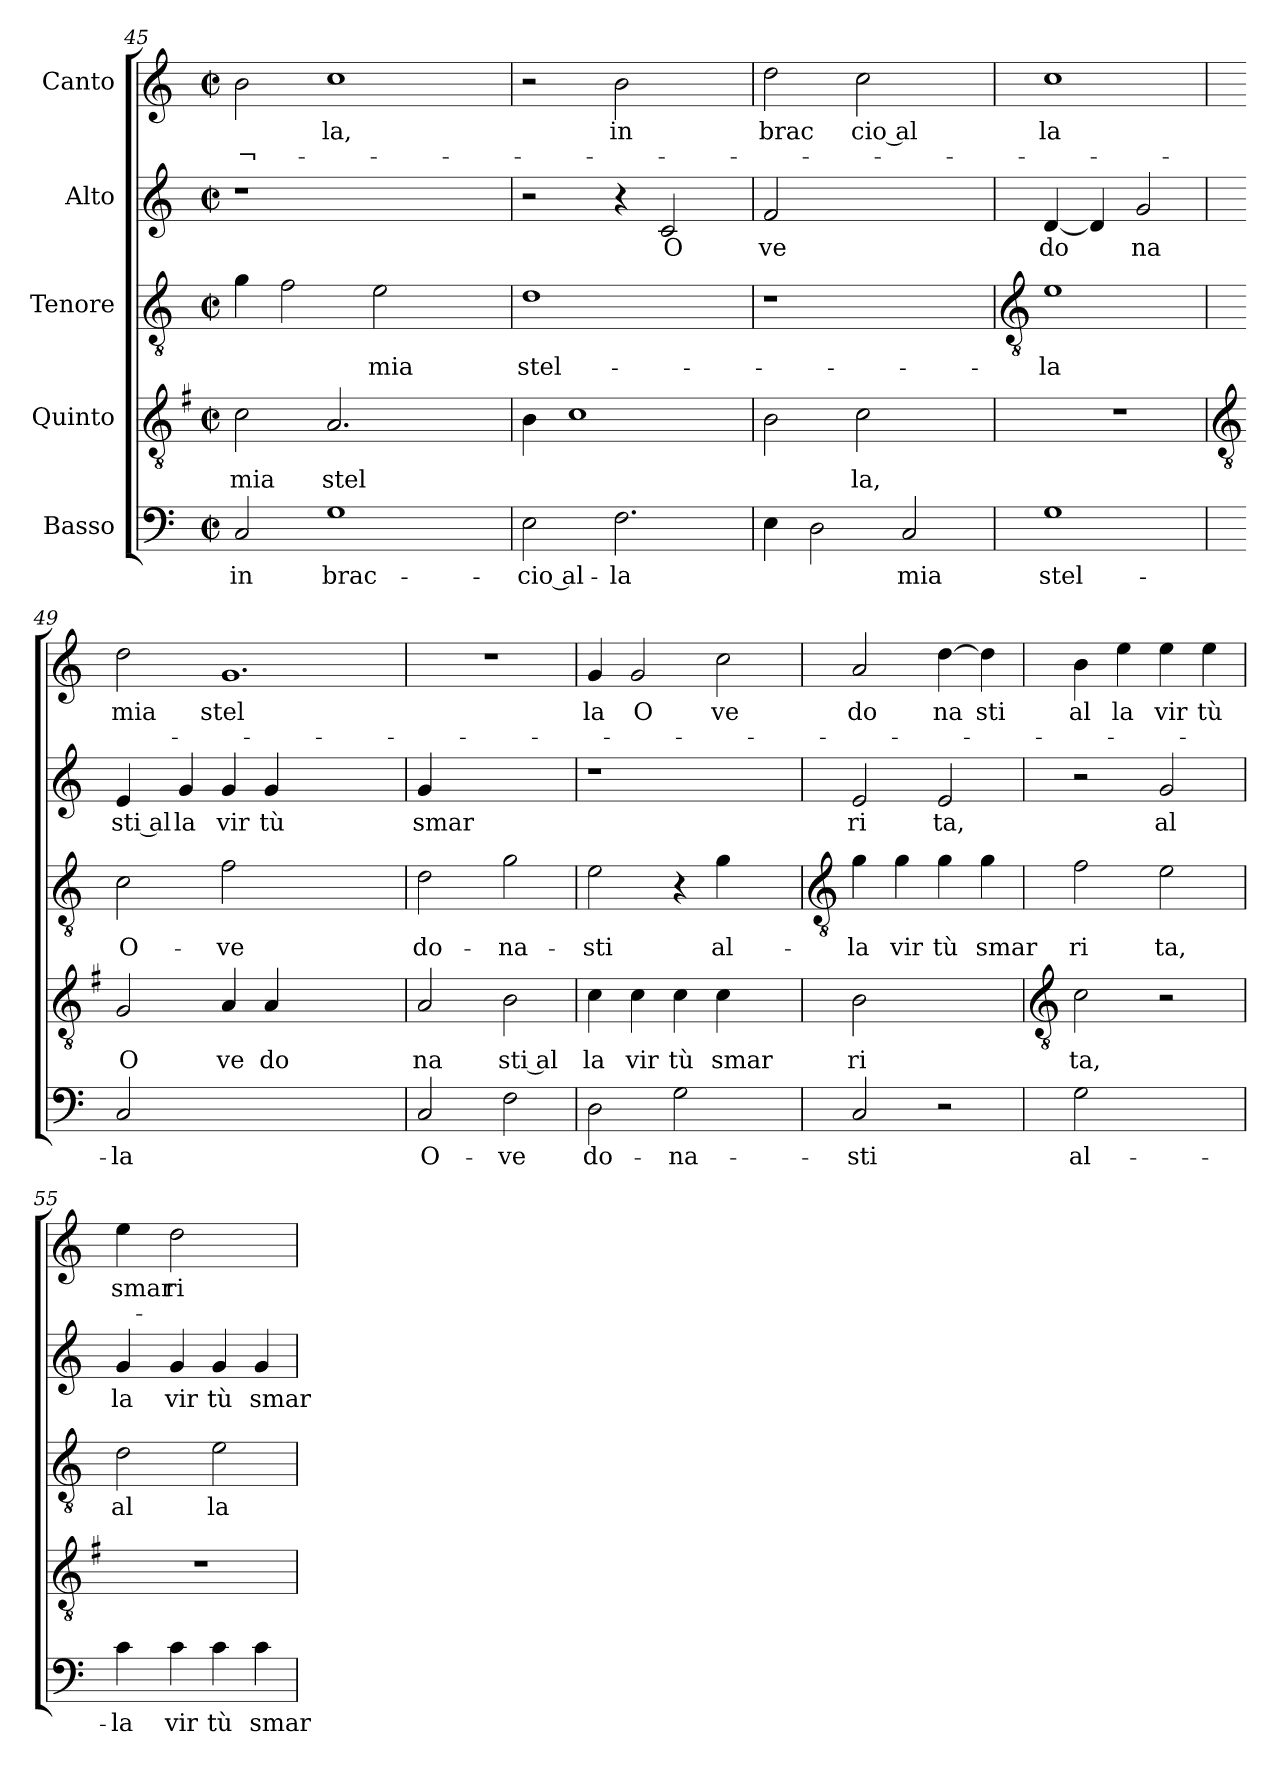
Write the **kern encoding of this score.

**kern	**text	**kern	**text	**kern	**text	**kern	**text	**kern	**text	**text
*part5	*part5	*part4	*part4	*part3	*part3	*part2	*part2	*part1	*part1	*part1
*staff5	*staff5	*staff4	*staff4	*staff3	*staff3	*staff2	*staff2	*staff1	*staff1	*staff1
*I"Basso	*	*I"Quinto	*	*I"Tenore	*	*I"Alto	*	*I"Canto	*	*
*clefF4	*	*clefGv2	*	*clefGv2	*	*clefG2	*	*clefG2	*	*
*	*	*ITrd-3c-5	*	*	*	*	*	*	*	*
*k[]	*	*k[]	*	*k[]	*	*k[]	*	*k[]	*	*
*C:	*	*C:	*	*C:	*	*C:	*	*C:	*	*
*M2/2	*	*M2/2	*	*M2/2	*	*M2/2	*	*M2/2	*	*
*met(c|)	*	*met(c|)	*	*met(c|)	*	*met(c|)	*	*met(c|)	*	*
=45A	=45A	=45A	=45A	=45A	=45A	=45A	=45A	=45A	=45A	=45A
!	!LO:LY:b	!	!LO:LY:b	!	!	!	!	!	!	!LO:LY:b
2C/	in	2f\	mia	4g\	.	1r	.	2b\	.	¬-
.	.	.	.	2f\	.	.	.	.	.	.
!	!LO:LY:b	!	!LO:LY:b	!	!	!	!	!	!LO:LY:b	!
1G	brac-	2.d/	stel	.	.	.	.	1cc	-la,	.
!	!	!	!	!	!LO:LY:b	!	!	!	!	!
.	.	.	.	2e\	mia	.	.	.	.	.
.	.	.	.	.	.	2ryy	.	.	.	.
.	.	4ryy	.	4ryy	.	.	.	.	.	.
=46A	=46A	=46A	=46A	=46A	=46A	=46A	=46A	=46A	=46A	=46A
!	!LO:LY:b	!	!	!	!LO:LY:b	!	!	!	!	!
2E\	-cio al-	4e\	.	1d	stel-	2r	.	2r	.	.
.	.	1f	.	.	.	.	.	.	.	.
!	!LO:LY:b	!	!	!	!	!	!	!	!LO:LY:b	!
2.F\	-la	.	.	.	.	4r	.	2b\	in	.
!	!	!	!	!	!	!	!LO:LY:b	!	!	!
.	.	.	.	.	.	2c/	O	.	.	.
.	.	.	.	4ryy	.	.	.	4ryy	.	.
=47A	=47A	=47A	=47A	=47A	=47A	=47A	=47A	=47A	=47A	=47A
!	!	!	!	!	!	!	!LO:LY:b	!	!LO:LY:b	!
4E\	.	2e\	.	1r	.	2f/	ve	2dd\	brac	.
2D\	.	.	.	.	.	.	.	.	.	.
!	!	!	!LO:LY:b	!	!	!	!	!	!LO:LY:b	!
.	.	2f\	la,	.	.	2.ryy	.	2cc\	cio al	.
!	!LO:LY:b	!	!	!	!	!	!	!	!	!
2C/	mia	.	.	.	.	.	.	.	.	.
.	.	4ryy	.	4ryy	.	.	.	4ryy	.	.
!!LO:LB:g=z
=48A	=48A	=48A	=48A	=48A	=48A	=48A	=48A	=48A	=48A	=48A
*	*	*	*	*clefGv2	*	*	*	*	*	*
!	!LO:LY:b	!	!	!	!LO:LY:b	!	!LO:LY:b	!	!LO:LY:b	!
1G	stel-	1r	.	1e	-la	[4d/	do	1cc	la	.
.	.	.	.	.	.	4d/]	.	.	.	.
!	!	!	!	!	!	!	!LO:LY:b	!	!	!
.	.	.	.	.	.	2g/	na	.	.	.
!!LO:LB:g=z
=49A	=49A	=49A	=49A	=49A	=49A	=49A	=49A	=49A	=49A	=49A
*	*	*clefGv2	*	*	*	*	*	*	*	*
!	!LO:LY:b	!	!LO:LY:b	!	!LO:LY:b	!	!LO:LY:b	!	!LO:LY:b	!
2C/	-la	2c/	O	2c\	O-	4e/	sti al	2dd\	mia	.
!	!	!	!	!	!	!	!LO:LY:b	!	!	!
.	.	.	.	.	.	4g/	la	.	.	.
!	!	!	!LO:LY:b	!	!LO:LY:b	!	!LO:LY:b	!	!LO:LY:b	!
1.ryy	.	4d/	ve	2f\	-ve	4g/	vir	1.g	stel	.
!	!	!	!LO:LY:b	!	!	!	!LO:LY:b	!	!	!
.	.	4d/	do	.	.	4g/	tù	.	.	.
.	.	1ryy	.	1ryy	.	1ryy	.	.	.	.
!!LO:LB:g=z
=51A	=51A	=51A	=51A	=51A	=51A	=51A	=51A	=51A	=51A	=51A
!	!LO:LY:b	!	!LO:LY:b	!	!LO:LY:b	!	!LO:LY:b	!	!	!
2C/	O-	2d/	na	2d\	do-	4g/	smar	1r	.	.
.	.	.	.	.	.	2.ryy	.	.	.	.
!	!LO:LY:b	!	!LO:LY:b	!	!LO:LY:b	!	!	!	!	!
2F\	-ve	2e\	sti al	2g\	-na-	.	.	.	.	.
!!LO:LB:g=z
=52	=52	=52	=52	=52	=52	=52	=52	=52	=52	=52
!	!LO:LY:b	!	!LO:LY:b	!	!LO:LY:b	!	!	!	!LO:LY:b	!
2D\	do-	4f\	la	2e\	-sti	1r	.	4g/	la	.
!	!	!	!LO:LY:b	!	!	!	!	!	!LO:LY:b	!
.	.	4f\	vir	.	.	.	.	2g/	O	.
!	!LO:LY:b	!	!LO:LY:b	!	!	!	!	!	!	!
2G\	-na-	4f\	tù	4r	.	.	.	.	.	.
!	!	!	!LO:LY:b	!	!LO:LY:b	!	!	!	!LO:LY:b	!
.	.	4f\	smar	4g\	al-	.	.	2cc\	ve	.
4ryy	.	4ryy	.	4ryy	.	4ryy	.	.	.	.
!!LO:LB:g=z
=53	=53	=53	=53	=53	=53	=53	=53	=53	=53	=53
*	*	*	*	*clefGv2	*	*	*	*	*	*
!	!LO:LY:b	!	!LO:LY:b	!	!LO:LY:b	!	!LO:LY:b	!	!LO:LY:b	!
2C/	-sti	2e\	ri	4g\	-la	2e/	ri	2a/	do	.
!	!	!	!	!	!LO:LY:b	!	!	!	!	!
.	.	.	.	4g\	vir	.	.	.	.	.
!	!	!	!	!	!LO:LY:b	!	!LO:LY:b	!	!LO:LY:b	!
2r	.	2ryy	.	4g\	tù	2e/	ta,	[4dd\	na	.
!	!	!	!	!	!LO:LY:b	!	!	!	!LO:LY:b	!
.	.	.	.	4g\	smar	.	.	4dd\]	sti	.
!!LO:LB:g=z
=54	=54	=54	=54	=54	=54	=54	=54	=54	=54	=54
*	*	*clefGv2	*	*	*	*	*	*	*	*
!	!LO:LY:b	!	!LO:LY:b	!	!LO:LY:b	!	!	!	!LO:LY:b	!
2G\	al-	2f\	ta,	2f\	ri	2r	.	4b\	al	.
!	!	!	!	!	!	!	!	!	!LO:LY:b	!
.	.	.	.	.	.	.	.	4ee\	la	.
!	!	!	!	!	!LO:LY:b	!	!LO:LY:b	!	!LO:LY:b	!
2ryy	.	2r	.	2e\	ta,	2g/	al	4ee\	vir	.
!	!	!	!	!	!	!	!	!	!LO:LY:b	!
.	.	.	.	.	.	.	.	4ee\	tù	.
!!LO:LB:g=z
=55	=55	=55	=55	=55	=55	=55	=55	=55	=55	=55
!	!LO:LY:b	!	!	!	!LO:LY:b	!	!LO:LY:b	!	!LO:LY:b	!
4c\	-la	1r	.	2d\	al	4g/	la	4ee\	smar	.
!	!LO:LY:b	!	!	!	!	!	!LO:LY:b	!	!LO:LY:b	!
4c\	vir	.	.	.	.	4g/	vir	2dd\	ri	.
!	!LO:LY:b	!	!	!	!LO:LY:b	!	!LO:LY:b	!	!	!
4c\	tù	.	.	2e\	la	4g/	tù	.	.	.
!	!LO:LY:b	!	!	!	!	!	!LO:LY:b	!	!	!
4c\	smar	.	.	.	.	4g/	smar	4ryy	.	.
=	=	=	=	=	=	=	=	=	=	=
*-	*-	*-	*-	*-	*-	*-	*-	*-	*-	*-
